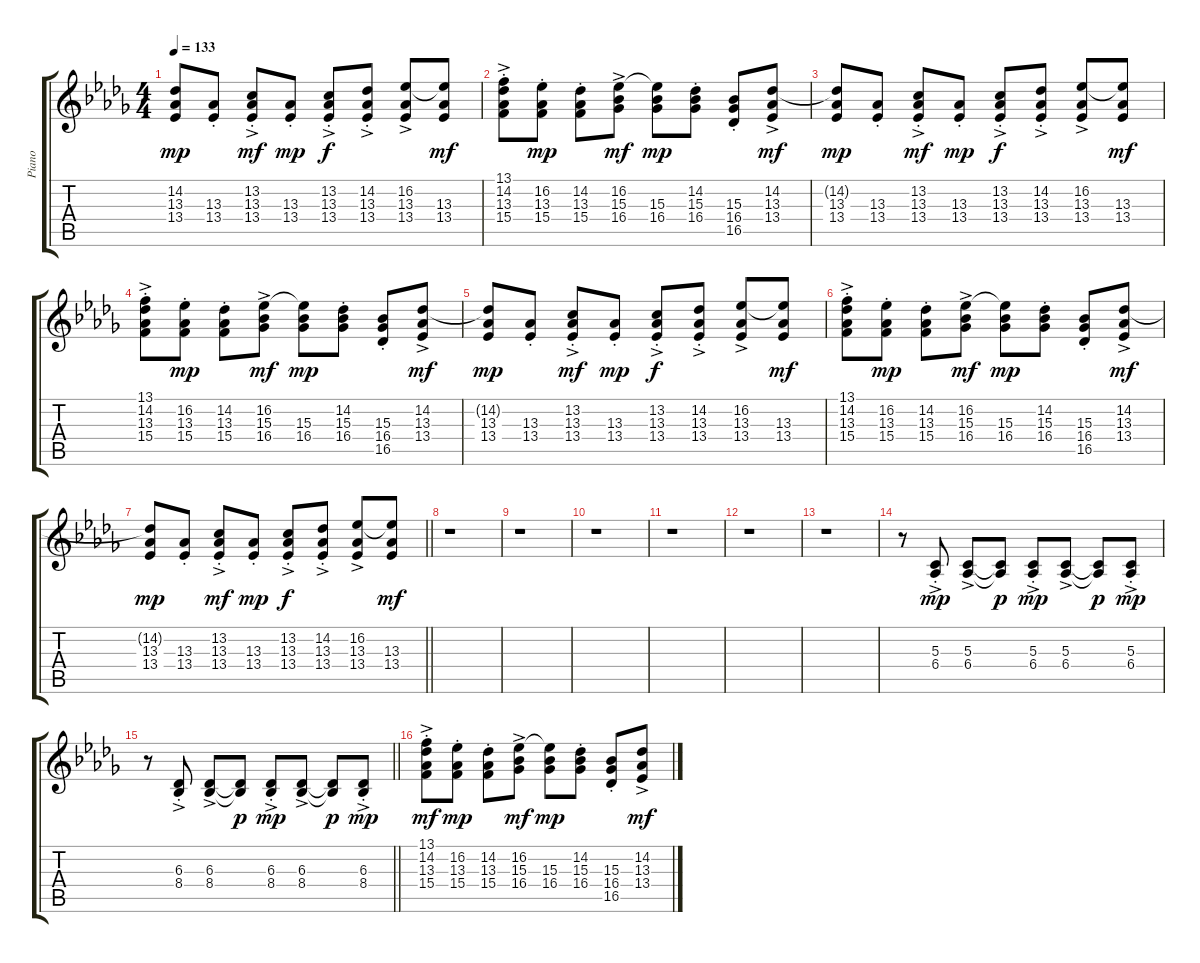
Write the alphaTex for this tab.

\track ("Piano" "Piano") {instrument electricgrandpiano}
\staff {score tabs}
\tuning (E4 B3 G3 D3 A2 E2) {hide}
\ts (4 4)
\tempo 133
\clef g2
\ks db
(14.2{t} 13.3 13.4).8{dy mp} (13.3{st} 13.4{st}).8 (13.2{ac st} 13.3{ac st} 13.4{ac st}).8{dy mf} (13.3{st} 13.4{st}).8{dy mp} (13.2{ac st} 13.3{ac st} 13.4{ac st}).8{dy f} (14.2{ac st} 13.3{ac st} 13.4{ac st}).8 (16.2{ac} 13.3{ac} 13.4{ac}).8 (16.2{t} 13.3 13.4).8{dy mf} |
(13.1{ac st} 14.2{ac st} 13.3{ac st} 15.4{ac st}).8 (16.2{st} 13.3{st} 15.4{st}).8{dy mp} (14.2{st} 13.3{st} 15.4{st}).8 (16.2{ac} 15.3{ac} 16.4{ac}).8{dy mf} (16.2{t} 15.3 16.4).8{dy mp} (14.2{st} 15.3{st} 16.4{st}).8 (15.3{st} 16.4{st} 16.5{st}).8 (14.2{ac} 13.3{ac} 13.4{ac}).8{dy mf} |
(14.2{t} 13.3 13.4).8{dy mp} (13.3{st} 13.4{st}).8 (13.2{ac st} 13.3{ac st} 13.4{ac st}).8{dy mf} (13.3{st} 13.4{st}).8{dy mp} (13.2{ac st} 13.3{ac st} 13.4{ac st}).8{dy f} (14.2{ac st} 13.3{ac st} 13.4{ac st}).8 (16.2{ac} 13.3{ac} 13.4{ac}).8 (16.2{t} 13.3 13.4).8{dy mf} |
(13.1{ac st} 14.2{ac st} 13.3{ac st} 15.4{ac st}).8 (16.2{st} 13.3{st} 15.4{st}).8{dy mp} (14.2{st} 13.3{st} 15.4{st}).8 (16.2{ac} 15.3{ac} 16.4{ac}).8{dy mf} (16.2{t} 15.3 16.4).8{dy mp} (14.2{st} 15.3{st} 16.4{st}).8 (15.3{st} 16.4{st} 16.5{st}).8 (14.2{ac} 13.3{ac} 13.4{ac}).8{dy mf} |
(14.2{t} 13.3 13.4).8{dy mp} (13.3{st} 13.4{st}).8 (13.2{ac st} 13.3{ac st} 13.4{ac st}).8{dy mf} (13.3{st} 13.4{st}).8{dy mp} (13.2{ac st} 13.3{ac st} 13.4{ac st}).8{dy f} (14.2{ac st} 13.3{ac st} 13.4{ac st}).8 (16.2{ac} 13.3{ac} 13.4{ac}).8 (16.2{t} 13.3 13.4).8{dy mf} |
(13.1{ac st} 14.2{ac st} 13.3{ac st} 15.4{ac st}).8 (16.2{st} 13.3{st} 15.4{st}).8{dy mp} (14.2{st} 13.3{st} 15.4{st}).8 (16.2{ac} 15.3{ac} 16.4{ac}).8{dy mf} (16.2{t} 15.3 16.4).8{dy mp} (14.2{st} 15.3{st} 16.4{st}).8 (15.3{st} 16.4{st} 16.5{st}).8 (14.2{ac} 13.3{ac} 13.4{ac}).8{dy mf} |
\barLineRight lightlight
(14.2{t} 13.3 13.4).8{dy mp} (13.3{st} 13.4{st}).8 (13.2{ac st} 13.3{ac st} 13.4{ac st}).8{dy mf} (13.3{st} 13.4{st}).8{dy mp} (13.2{ac st} 13.3{ac st} 13.4{ac st}).8{dy f} (14.2{ac st} 13.3{ac st} 13.4{ac st}).8 (16.2{ac} 13.3{ac} 13.4{ac}).8 (16.2{t} 13.3 13.4).8{dy mf} |
r.1 |
r.1 |
r.1 |
r.1 |
r.1 |
r.1 |
r.8 (5.3{ac st} 6.4{ac st}).8{dy mp} (5.3{ac} 6.4{ac}).8 (5.3{t} 6.4{t}).8{dy p} (5.3{ac st} 6.4{ac st}).8{dy mp} (5.3{ac} 6.4{ac}).8 (5.3{t} 6.4{t}).8{dy p} (5.3{ac st} 6.4{ac st}).8{dy mp} |
\barLineRight lightlight
r.8 (6.3{ac st} 8.4{ac st}).8 (6.3{ac} 8.4{ac}).8 (6.3{t} 8.4{t}).8{dy p} (6.3{ac st} 8.4{ac st}).8{dy mp} (6.3{ac} 8.4{ac}).8 (6.3{t} 8.4{t}).8{dy p} (6.3{ac st} 8.4{ac st}).8{dy mp} |
(13.1{ac st} 14.2{ac st} 13.3{ac st} 15.4{ac st}).8{dy mf} (16.2{st} 13.3{st} 15.4{st}).8{dy mp} (14.2{st} 13.3{st} 15.4{st}).8 (16.2{ac} 15.3{ac} 16.4{ac}).8{dy mf} (16.2{t} 15.3 16.4).8{dy mp} (14.2{st} 15.3{st} 16.4{st}).8 (15.3{st} 16.4{st} 16.5{st}).8 (14.2{ac} 13.3{ac} 13.4{ac}).8{dy mf}
